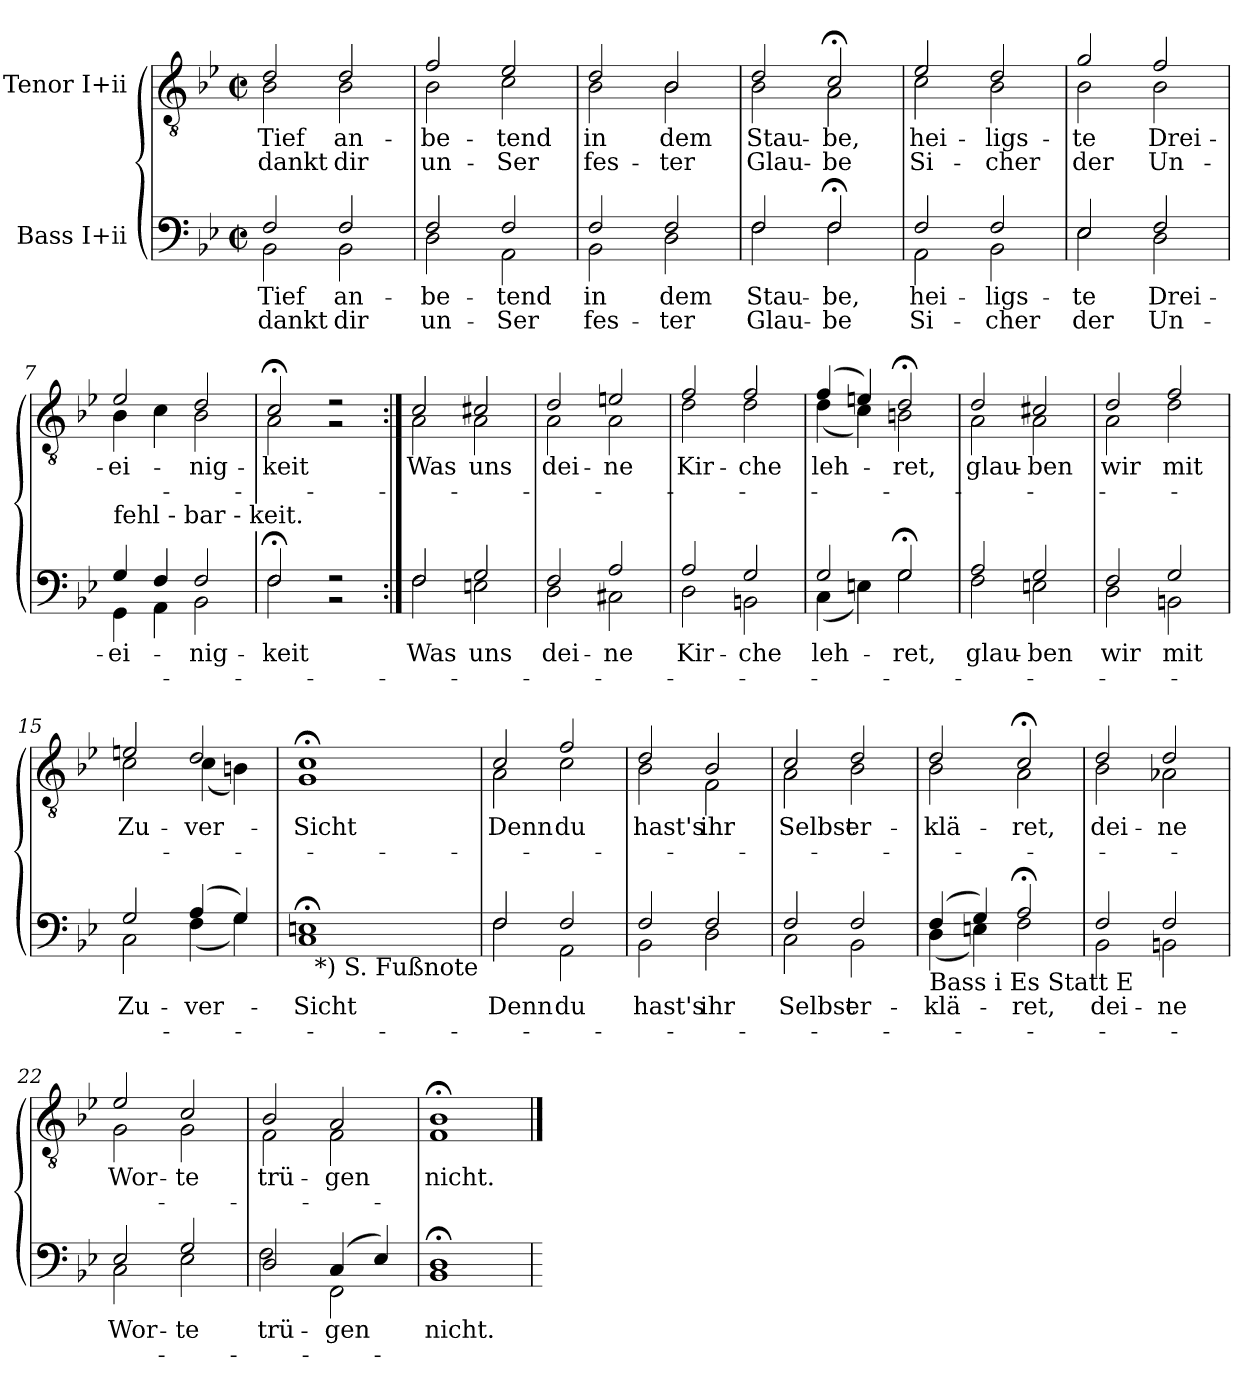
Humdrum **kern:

**kern	**text	**text	**kern	**text	**text
*part2	*part2	*part2	*part1	*part1	*part1
*staff2	*staff2	*staff2	*staff1	*staff1	*staff1
*I"Bass I+ii	*	*	*I"Tenor I+ii	*	*
!!LO:PB:g=z
*stria5	*	*	*stria5	*	*
*clefF4	*	*	*clefGv2	*	*
*k[b-e-]	*	*	*k[b-e-]	*	*
*B-:	*	*	*B-:	*	*
*M2/2	*	*	*M2/2	*	*
*met(c|)	*	*	*met(c|)	*	*
=1	=1	=1	=1	=1	=1
!	!LO:LY:a:cj	!LO:LY:a:cj	!	!LO:LY:b:cj	!LO:LY:b:cj
*^	*	*	*^	*	*
2F/	2BB-\	Tief	dankt	2d/	2B-\	Tief	dankt
!	!	!LO:LY:a:cj	!LO:LY:a:cj	!	!	!LO:LY:b:cj	!LO:LY:b:cj
2F/	2BB-\	an-	-dir	2d/	2B-\	an-	-dir
=2	=2	=2	=2	=2	=2	=2	=2
!	!	!LO:LY:a:cj	!LO:LY:a:cj	!	!	!LO:LY:b:cj	!LO:LY:b:cj
2F/	2D\	be-	-un-	2f/	2B-\	be-	-un-
!	!	!LO:LY:a:cj	!LO:LY:a:cj	!	!	!LO:LY:b:cj	!LO:LY:b:cj
2F/	2AA\	-tend	Ser	2e-/	2c\	-tend	Ser
=3	=3	=3	=3	=3	=3	=3	=3
!	!	!LO:LY:a:cj	!LO:LY:a:cj	!	!	!LO:LY:b:cj	!LO:LY:b:cj
2F/	2BB-\	in	fes-	2d/	2B-\	in	fes-
!	!	!LO:LY:a:cj	!LO:LY:a:cj	!	!	!LO:LY:b:cj	!LO:LY:b:cj
2F/	2D\	-dem	ter	2B-/	2B-\	-dem	ter
=4	=4	=4	=4	=4	=4	=4	=4
!	!	!LO:LY:a:cj	!LO:LY:a:cj	!	!	!LO:LY:b:cj	!LO:LY:b:cj
2F/	2F\	Stau-	-Glau-	2d/	2B-\	Stau-	-Glau-
!	!	!LO:LY:a:cj	!LO:LY:a:cj	!	!	!LO:LY:b:cj	!LO:LY:b:cj
2F;<;/	2F\	-be,	be	2c;<;/	2A\	-be,	be
=5	=5	=5	=5	=5	=5	=5	=5
!	!	!LO:LY:a:cj	!LO:LY:a:cj	!	!	!LO:LY:b:cj	!LO:LY:b:cj
2F/	2AA\	hei-	-Si-	2e-/	2c\	hei-	-Si-
!	!	!LO:LY:a:cj	!LO:LY:a:cj	!	!	!LO:LY:b:cj	!LO:LY:b:cj
2F/	2BB-\	-ligs-	-cher	2d/	2B-\	-ligs-	-cher
=6	=6	=6	=6	=6	=6	=6	=6
!	!	!LO:LY:a:cj	!LO:LY:a:cj	!	!	!LO:LY:b:cj	!LO:LY:b:cj
2E-/	2E-\	te	der	2g/	2B-\	te	der
!	!	!LO:LY:a:cj	!LO:LY:a:cj	!	!	!LO:LY:b:cj	!LO:LY:b:cj
2F/	2D\	Drei-	-Un-	2f/	2B-\	Drei-	-Un-
!!LO:LB:g=z	!!
=7	=7	=7	=7	=7	=7	=7	=7
!LO:TX:a:t=fehl - bar - keit.	!	!	!	!	!	!	!
!	!	!LO:LY:a:cj	!	!	!	!LO:LY:b:cj	!
4G/	4GG\	-ei-	.	2e-/	4B-\	-ei-	.
4F/	4AA\	.	.	.	4c\	.	.
!	!	!LO:LY:a:cj	!	!	!	!LO:LY:b:cj	!
2F/	2BB-\	-nig-	.	2d/	2B-\	-nig-	.
=8	=8	=8	=8	=8	=8	=8	=8
!	!	!LO:LY:a:cj	!	!	!	!LO:LY:b:cj	!
2F;<;/	2F\	-keit	.	2c;<;/	2A\	-keit	.
2r	2r	.	.	2r	2r	.	.
=9:|!	=9:|!	=9:|!	=9:|!	=9:|!	=9:|!	=9:|!	=9:|!
!	!	!LO:LY:a:cj	!	!	!	!LO:LY:b:cj	!
2F/	2F\	Was	.	2c/	2A\	Was	.
!	!	!LO:LY:a:cj	!	!	!	!LO:LY:b:cj	!
2G/	2En\	uns	.	2c#X/	2A\	uns	.
=10	=10	=10	=10	=10	=10	=10	=10
!	!	!LO:LY:a:cj	!	!	!	!LO:LY:b:cj	!
2F/	2D\	dei-	.	2d/	2A\	dei-	.
!	!	!LO:LY:a:cj	!	!	!	!LO:LY:b:cj	!
2A/	2C#X\	-ne	.	2en/	2A\	-ne	.
=11	=11	=11	=11	=11	=11	=11	=11
!	!	!LO:LY:a:cj	!	!	!	!LO:LY:b:cj	!
2A/	2D\	Kir-	.	2f/	2d\	Kir-	.
!	!	!LO:LY:a:cj	!	!	!	!LO:LY:b:cj	!
2G/	2BBn\	-che	.	2f/	2d\	-che	.
=12	=12	=12	=12	=12	=12	=12	=12
!	!	!LO:LY:a	!	!	!	!LO:LY:b	!
2G/	(<4C\	leh-	.	(>4f/	(<4d\	leh-	.
.	4En\)	.	.	4en/)	4c\)	.	.
!	!	!LO:LY:a:cj	!	!	!	!LO:LY:b:cj	!
2G;<;/	2G\	-ret,	.	2d;<;/	2Bn\	-ret,	.
=13	=13	=13	=13	=13	=13	=13	=13
!	!	!LO:LY:a:cj	!	!	!	!LO:LY:b:cj	!
2A/	2F\	glau-	.	2d/	2A\	glau-	.
!	!	!LO:LY:a:cj	!	!	!	!LO:LY:b:cj	!
2G/	2En\	-ben	.	2c#X/	2A\	-ben	.
!!LO:LB:g=z	!!
=14	=14	=14	=14	=14	=14	=14	=14
!	!	!LO:LY:a:cj	!	!	!	!LO:LY:b:cj	!
2F/	2D\	wir	.	2d/	2A\	wir	.
!	!	!LO:LY:a:cj	!	!	!	!LO:LY:b:cj	!
2G/	2BBn\	mit	.	2f/	2d\	mit	.
=15	=15	=15	=15	=15	=15	=15	=15
!	!	!LO:LY:a:cj	!	!	!	!LO:LY:b:cj	!
2G/	2C\	Zu-	.	2en/	2c\	Zu-	.
!	!	!LO:LY:a:cj	!	!	!	!LO:LY:b:cj	!
(>4A/	(<4F\	-ver-	.	2d/	(<4c\	-ver-	.
4G/)	4G\)	.	.	.	4Bn\)	.	.
=16	=16	=16	=16	=16	=16	=16	=16
!	!	!LO:LY:a:cj	!	!	!	!LO:LY:b:cj	!
*	*	*	*	*v	*v	*	*
1En;< 1C;<	32.ryy	-Sicht	.	1c;< 1G;<	-Sicht	.
!	!LO:TX:b:t=*) S. Fußnote	!	!	!	!	!
.	2ryy	.	.	.	.	.
.	4ryy	.	.	.	.	.
.	8ryy	.	.	.	.	.
.	16ryy	.	.	.	.	.
.	64ryy	.	.	.	.	.
=17	=17	=17	=17	=17	=17	=17
!	!	!LO:LY:a:cj	!	!	!LO:LY:b:cj	!
*	*	*	*	*^	*	*
2F/	2F\	Denn	.	2c/	2A\	Denn	.
!	!	!LO:LY:a:cj	!	!	!	!LO:LY:b:cj	!
2F/	2AA\	du	.	2f/	2c\	du	.
=18	=18	=18	=18	=18	=18	=18	=18
!	!	!LO:LY:a:cj	!	!	!	!LO:LY:b:cj	!
2F/	2BB-\	hast's	.	2d/	2B-\	hast's	.
!	!	!LO:LY:a:cj	!	!	!	!LO:LY:b:cj	!
2F/	2D\	ihr	.	2B-/	2F\	ihr	.
=19	=19	=19	=19	=19	=19	=19	=19
!	!	!LO:LY:a:cj	!	!	!	!LO:LY:b:cj	!
2F/	2C\	Selbst	.	2c/	2A\	Selbst	.
!	!	!LO:LY:a:cj	!	!	!	!LO:LY:b:cj	!
2F/	2BB-\	er-	.	2d/	2B-\	er-	.
!!LO:LB:g=z	!!
=20	=20	=20	=20	=20	=20	=20	=20
!	!	!LO:LY:a:cj	!	!	!	!LO:LY:b:cj	!
(>4F/	(<4D\	-klä-	.	2d/	2B-\	-klä-	.
4G/)	4En\)	.	.	.	.	.	.
!	!	!LO:LY:a:cj	!	!	!	!LO:LY:b:cj	!
2A;<;/	2F\	-ret,	.	2c;<;/	2A\	-ret,	.
!	!LO:TX:b:t=Bass i Es Statt E	!	!	!	!	!	!
=21	=21	=21	=21	=21	=21	=21	=21
!	!	!LO:LY:a:cj	!	!	!	!LO:LY:b:cj	!
2F/	2BB-\	dei-	.	2d/	2B-\	dei-	.
!	!	!LO:LY:a:cj	!	!	!	!LO:LY:b:cj	!
2F/	2BBn\	-ne	.	2d/	2A-X\	-ne	.
=22	=22	=22	=22	=22	=22	=22	=22
!	!	!LO:LY:a:cj	!	!	!	!LO:LY:b:cj	!
2E-/	2C\	Wor-	.	2e-/	2G\	Wor-	.
!	!	!LO:LY:a:cj	!	!	!	!LO:LY:b:cj	!
2G/	2E-\	-te	.	2c/	2G\	-te	.
=23	=23	=23	=23	=23	=23	=23	=23
!	!	!LO:LY:a:cj	!	!	!	!LO:LY:b:cj	!
2D/	2F\	trü-	.	2B-/	2F\	trü-	.
!	!	!LO:LY:a:cj	!	!	!	!LO:LY:b:cj	!
(>4C/	2FF\	-gen	.	2A/	2F\	-gen	.
4E-/)	.	.	.	.	.	.	.
*v	*v	*	*	*	*	*	*
*	*	*	*v	*v	*	*
=24	=24	=24	=24	=24	=24
!	!LO:LY:a:cj	!	!	!LO:LY:b:cj	!
1D;< 1BB-;<	nicht.	.	1B-;< 1F;<	nicht.	.
=	==	==	==	==	==
*-	*-	*-	*-	*-	*-
